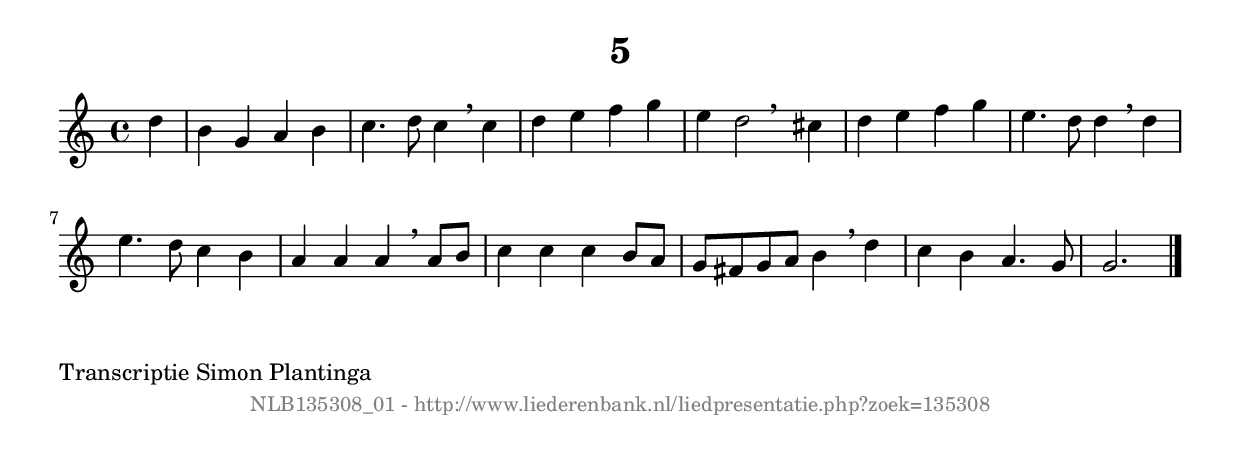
%
% produced by wce2krn 1.64 (7 June 2014)
%
\version"2.16"
#(append! paper-alist '(("long" . (cons (* 210 mm) (* 2000 mm)))))
#(set-default-paper-size "long")
sb = {\breathe}
mBreak = {\breathe }
bBreak = {\breathe }
x = {\once\override NoteHead #'style = #'cross }
gl=\glissando
itime={\override Staff.TimeSignature #'stencil = ##f }
ficta = {\once\set suggestAccidentals = ##t}
fine = {\once\override Score.RehearsalMark #'self-alignment-X = #1 \mark \markup {\italic{Fine}}}
dc = {\once\override Score.RehearsalMark #'self-alignment-X = #1 \mark \markup {\italic{D.C.}}}
dcf = {\once\override Score.RehearsalMark #'self-alignment-X = #1 \mark \markup {\italic{D.C. al Fine}}}
dcc = {\once\override Score.RehearsalMark #'self-alignment-X = #1 \mark \markup {\italic{D.C. al Coda}}}
ds = {\once\override Score.RehearsalMark #'self-alignment-X = #1 \mark \markup {\italic{D.S.}}}
dsf = {\once\override Score.RehearsalMark #'self-alignment-X = #1 \mark \markup {\italic{D.S. al Fine}}}
dsc = {\once\override Score.RehearsalMark #'self-alignment-X = #1 \mark \markup {\italic{D.S. al Coda}}}
pv = {\set Score.repeatCommands = #'((volta "1"))}
sv = {\set Score.repeatCommands = #'((volta "2"))}
tv = {\set Score.repeatCommands = #'((volta "3"))}
qv = {\set Score.repeatCommands = #'((volta "4"))}
xv = {\set Score.repeatCommands = #'((volta #f))}
\header{ tagline = ""
title = "5"
}
\score {{
\key g \mixolydian
\relative g'
{
\set melismaBusyProperties = #'()
\partial 32*8
\time 4/4
\tempo 4=120
\override Score.MetronomeMark #'transparent = ##t
\override Score.RehearsalMark #'break-visibility = #(vector #t #t #f)
d'4 | b4 g4 a4 b4 | c4. d8 c4 \sb c4 | d4 e4 f4 g4 | e4 d2 \bar ":|:" \bBreak
cis4 | d4 e4 f4 g4 | e4. d8 d4 \sb d4 | e4. d8 c4 b4 | a4 a4 a4 \mBreak
a8 b8 | c4 c4 c4 b8 a8 | g8 fis8 g8 a8 b4 \sb d4 | c4 b4 a4. g8 | g2. \bar "|."
 }}
 \midi { }
 \layout {
            indent = 0.0\cm
}
}
\markup { \wordwrap-string #" 
Transcriptie Simon Plantinga
"}
\markup { \vspace #0 } \markup { \with-color #grey \fill-line { \center-column { \smaller "NLB135308_01 - http://www.liederenbank.nl/liedpresentatie.php?zoek=135308" } } }
